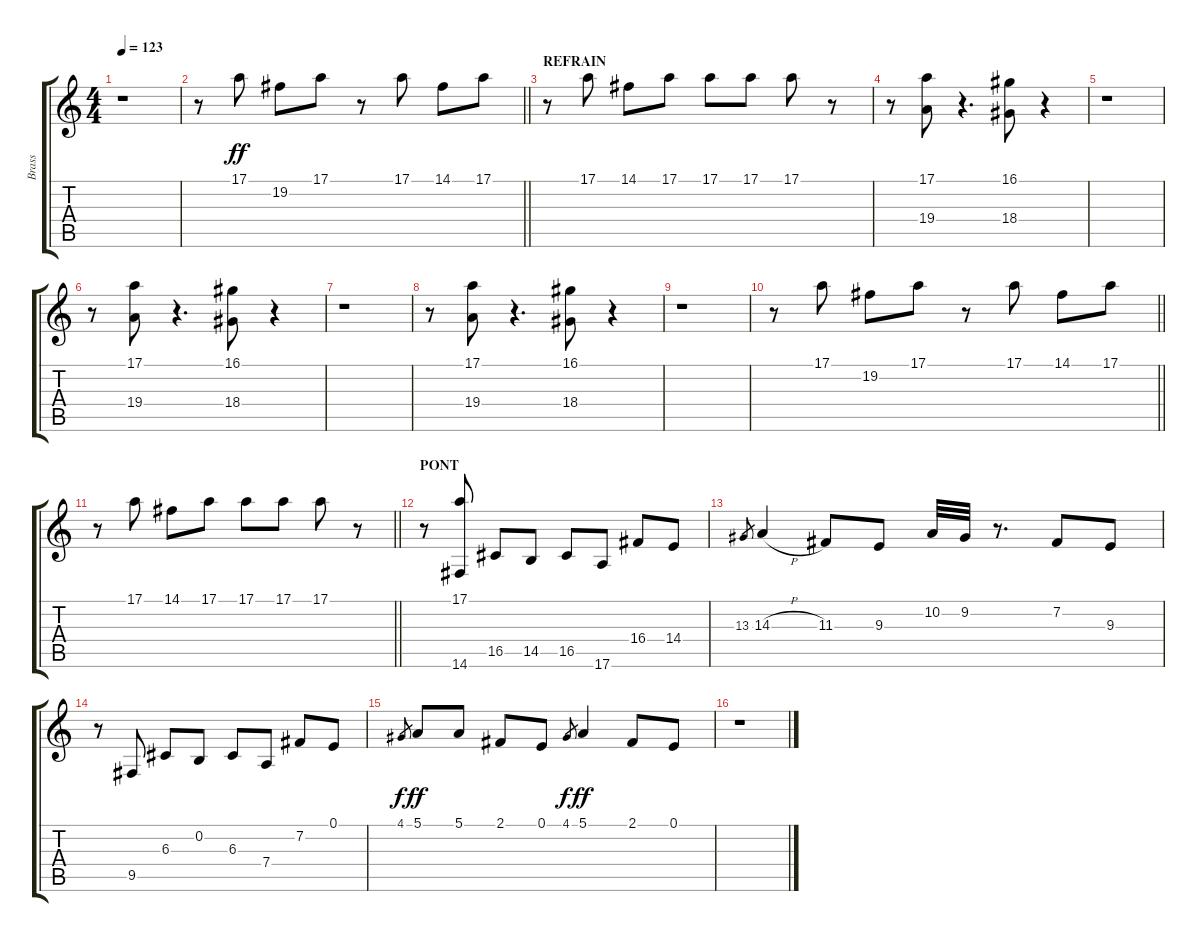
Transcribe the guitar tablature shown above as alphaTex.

\track ("Brass" "Brass") {instrument brasssection}
\staff {score tabs}
\tuning (E4 B3 G3 D3 A2 E2) {hide}
\ts (4 4)
\tempo 123
\clef g2
\ks c
r.1{dy ff} |
\barLineRight lightlight
r.8 17.1.8 19.2.8 17.1.8 r.8 17.1.8 14.1.8 17.1.8 |
\section ("" "REFRAIN")
r.8 17.1.8 14.1.8 17.1.8 17.1.8 17.1.8 17.1.8 r.8 |
r.8 (17.1 19.4).8 r.4{d} (16.1 18.4).8 r.4 |
r.1 |
r.8 (17.1 19.4).8 r.4{d} (16.1 18.4).8 r.4 |
r.1 |
r.8 (17.1 19.4).8 r.4{d} (16.1 18.4).8 r.4 |
r.1 |
\barLineRight lightlight
r.8 17.1.8 19.2.8 17.1.8 r.8 17.1.8 14.1.8 17.1.8 |
\barLineRight lightlight
r.8 17.1.8 14.1.8 17.1.8 17.1.8 17.1.8 17.1.8 r.8 |
\section ("" "PONT")
r.8 (17.1 14.6).8 16.5.8 14.5.8 16.5.8 17.6.8 16.4.8 14.4.8 |
13.3.8{gr} 14.3{h}.4 11.3.8 9.3.8 10.2.32 9.2.32 r.8{d} 7.2.8 9.3.8 |
r.8 9.5.8 6.3.8 0.2.8 6.3.8 7.4.8 7.2.8 0.1.8 |
4.1.8{gr dy f} 5.1.8{dy ff} 5.1.8 2.1.8 0.1.8 4.1.8{gr dy f} 5.1.4{dy ff} 2.1.8 0.1.8 |
r.1
